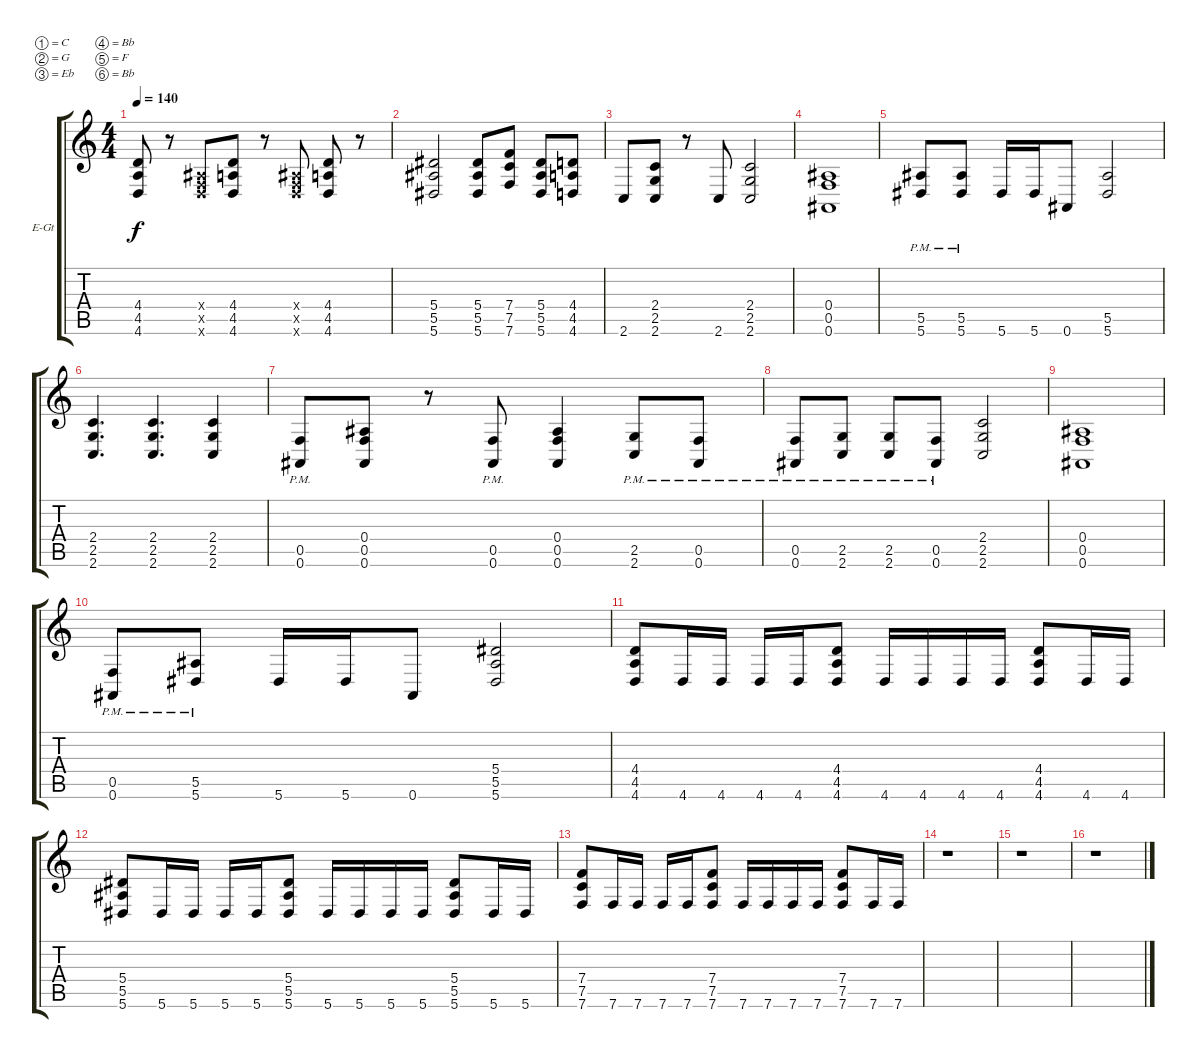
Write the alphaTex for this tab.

\bracketExtendMode groupsimilarinstruments
\firstSystemTrackNameOrientation horizontal
\otherSystemsTrackNameOrientation horizontal
\track ("Овердрайв" "E-Gt") {instrument distortionguitar}
\staff {score tabs}
\tuning (C4 G3 Eb3 Bb2 F2 Bb1)
\ts (4 4)
\tempo 140
\clef g2
\ks c
(4.4 4.5 4.6).8{dy f} r.8 (0.4{x} 0.5{x} 4.6{x}).8 (4.4 4.5 4.6).8 r.8 (0.4{x} 0.5{x} 4.6{x}).8 (4.4 4.5 4.6).8 r.8 |
(5.4 5.5 5.6).2 (5.4 5.5 5.6).8 (7.4 7.5 7.6).8 (5.4 5.5 5.6).8 (4.4 4.5 4.6).8 |
2.6.8 (2.4 2.5 2.6).8 r.8 2.6.8 (2.4 2.5 2.6).2 |
(0.4 0.5 0.6).1 |
(5.5{pm} 5.6).8 (5.5{pm} 5.6).8 5.6.16 5.6.16 0.6.8 (5.5 5.6).2 |
(2.4 2.5 2.6).4{d} (2.4 2.5 2.6).4{d} (2.4 2.5 2.6).4 |
(0.5{pm} 0.6).8 (0.4 0.5 0.6).8 r.8 (0.5{pm} 0.6).8 (0.4 0.5 0.6).4 (2.5{pm} 2.6).8 (0.5{pm} 0.6).8 |
(0.5{pm} 0.6).8 (2.5{pm} 2.6).8 (2.5{pm} 2.6).8 (0.5{pm} 0.6).8 (2.4 2.5 2.6).2 |
(0.4 0.5 0.6).1 |
(0.5{pm} 0.6).8 (5.5{pm} 5.6).8 5.6.16 5.6.16 0.6.8 (5.4 5.5 5.6).2 |
(4.4 4.5 4.6).8 4.6.16 4.6.16 4.6.16 4.6.16 (4.4 4.5 4.6).8 4.6.16 4.6.16 4.6.16 4.6.16 (4.4 4.5 4.6).8 4.6.16 4.6.16 |
(5.4 5.5 5.6).8 5.6.16 5.6.16 5.6.16 5.6.16 (5.4 5.5 5.6).8 5.6.16 5.6.16 5.6.16 5.6.16 (5.4 5.5 5.6).8 5.6.16 5.6.16 |
(7.4 7.5 7.6).8 7.6.16 7.6.16 7.6.16 7.6.16 (7.4 7.5 7.6).8 7.6.16 7.6.16 7.6.16 7.6.16 (7.4 7.5 7.6).8 7.6.16 7.6.16 |
r.1 |
r.1 |
r.1
